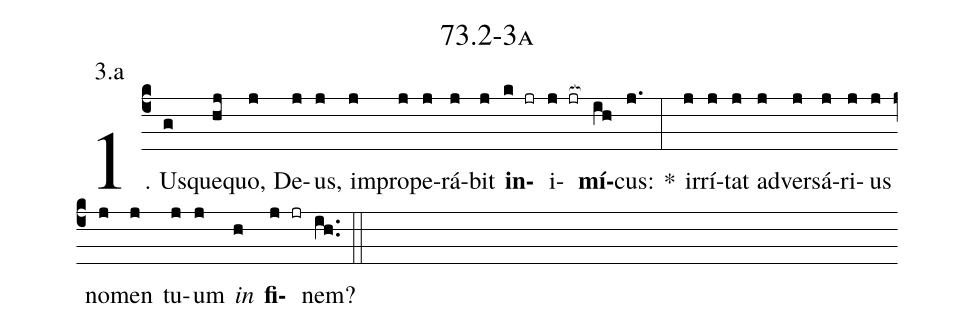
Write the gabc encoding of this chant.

name: 73.2-3a;
annotation: 3.a;
%%
(c4)1. Us(g)que(hj)quo,(j) De(j)us,(j) im(j)pro(j)pe(j)rá(j)bit(j) <b>in</b>(k jr)i(j jr[ocb:1{])<b>mí</b>(ih[ocb:0}])cus:(j.) *(:) ir(j)rí(j)tat(j) ad(j)ver(j)sá(j)ri(j)us(j) no(j)men(j) tu(j)um(j) <i>in</i>(h) <b>fi</b>(j jr)nem?(ih..) (::)


%E(j) u(j) o(j) u(h) a(j) e.(ih..) (::)
